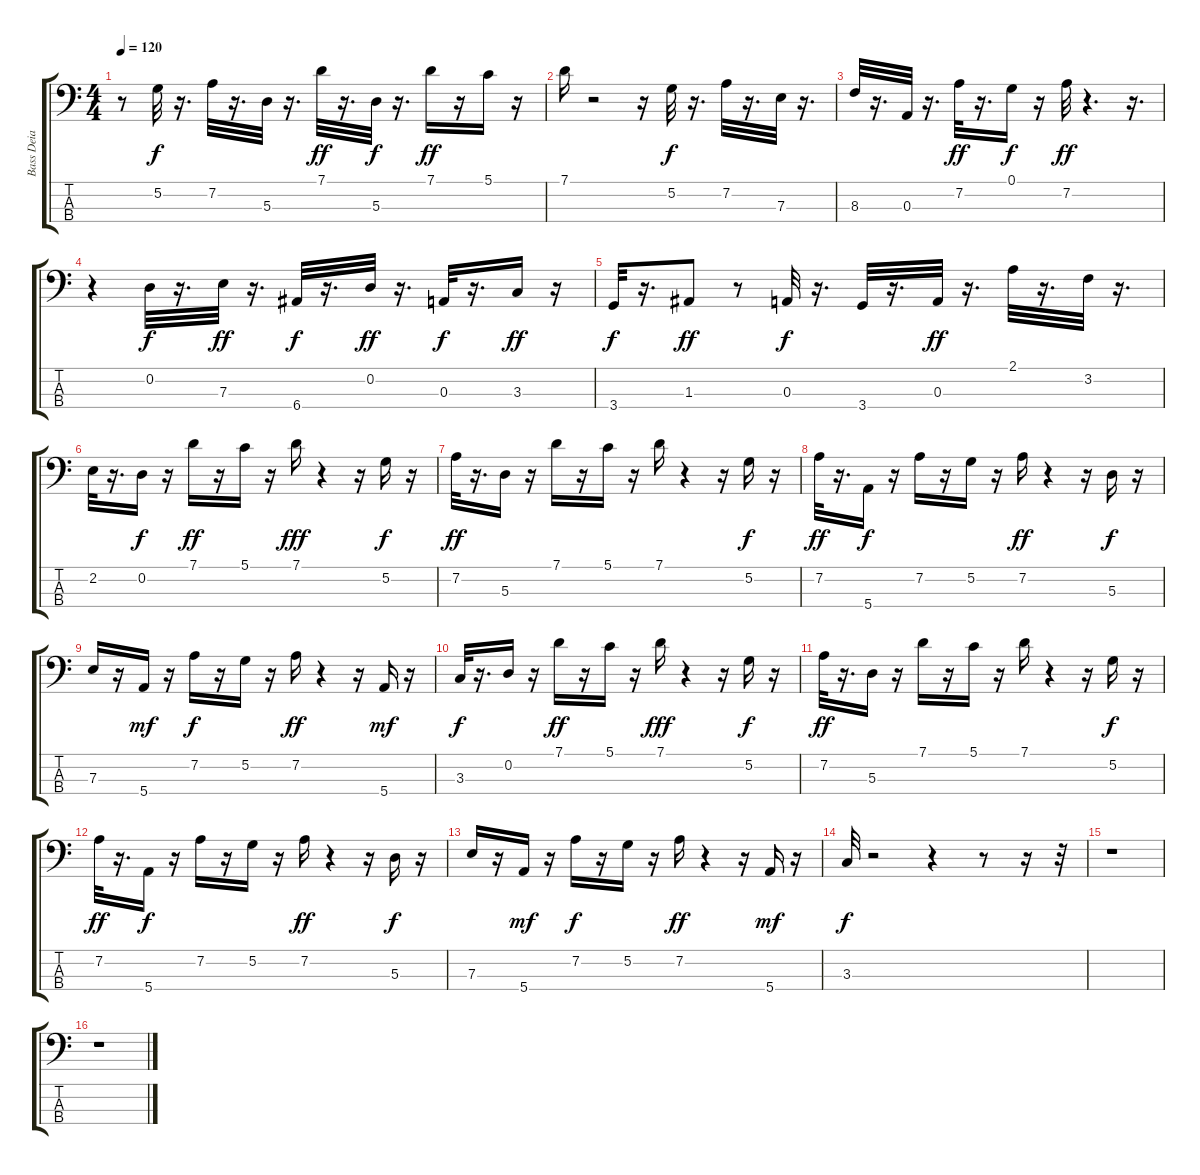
\track ("Bass Deia" "Bass Deia") {instrument fretlessbass}
\staff {score tabs}
\tuning (G2 D2 A1 E1) {hide}
\ts (4 4)
\tempo 120
\clef f4
\ks c
r.8{dy ff} 5.2.32{dy f} r.16{d} 7.2.32 r.16{d} 5.3.32 r.16{d} 7.1.32{dy ff} r.16{d} 5.3.32{dy f} r.16{d} 7.1.16{dy ff} r.16 5.1.16 r.16 |
7.1.16 r.2 r.16 5.2.32{dy f} r.16{d} 7.2.32 r.16{d} 7.3.32 r.16{d} |
8.3.32 r.16{d} 0.3.32 r.16{d} 7.2.32{dy ff} r.16{d} 0.1.16{dy f} r.16 7.2.32{dy ff} r.4{d} r.16{d} |
r.4 0.2.32{dy f} r.16{d} 7.3.32{dy ff} r.16{d} 6.4.32{dy f} r.16{d} 0.2.32{dy ff} r.16{d} 0.3.32{dy f} r.16{d} 3.3.16{dy ff} r.16 |
3.4.32{dy f} r.16{d} 1.3.8{dy ff} r.8 0.3.32{dy f} r.16{d} 3.4.32 r.16{d} 0.3.32{dy ff} r.16{d} 2.1.32 r.16{d} 3.2.32 r.16{d} |
2.2.32 r.16{d} 0.2.16{dy f} r.16 7.1.16{dy ff} r.16 5.1.16 r.16 7.1.16{dy fff} r.4 r.16 5.2.16{dy f} r.16 |
7.2.32{dy ff} r.16{d} 5.3.16 r.16 7.1.16 r.16 5.1.16 r.16 7.1.16 r.4 r.16 5.2.16{dy f} r.16 |
7.2.32{dy ff} r.16{d} 5.4.16{dy f} r.16 7.2.16 r.16 5.2.16 r.16 7.2.16{dy ff} r.4 r.16 5.3.16{dy f} r.16 |
7.3.16 r.16 5.4.16{dy mf} r.16 7.2.16{dy f} r.16 5.2.16 r.16 7.2.16{dy ff} r.4 r.16 5.4.16{dy mf} r.16 |
3.3.32{dy f} r.16{d} 0.2.16 r.16 7.1.16{dy ff} r.16 5.1.16 r.16 7.1.16{dy fff} r.4 r.16 5.2.16{dy f} r.16 |
7.2.32{dy ff} r.16{d} 5.3.16 r.16 7.1.16 r.16 5.1.16 r.16 7.1.16 r.4 r.16 5.2.16{dy f} r.16 |
7.2.32{dy ff} r.16{d} 5.4.16{dy f} r.16 7.2.16 r.16 5.2.16 r.16 7.2.16{dy ff} r.4 r.16 5.3.16{dy f} r.16 |
7.3.16 r.16 5.4.16{dy mf} r.16 7.2.16{dy f} r.16 5.2.16 r.16 7.2.16{dy ff} r.4 r.16 5.4.16{dy mf} r.16 |
3.3.32{dy f} r.2 r.4 r.8 r.16 r.32 |
r.1 |
r.1
